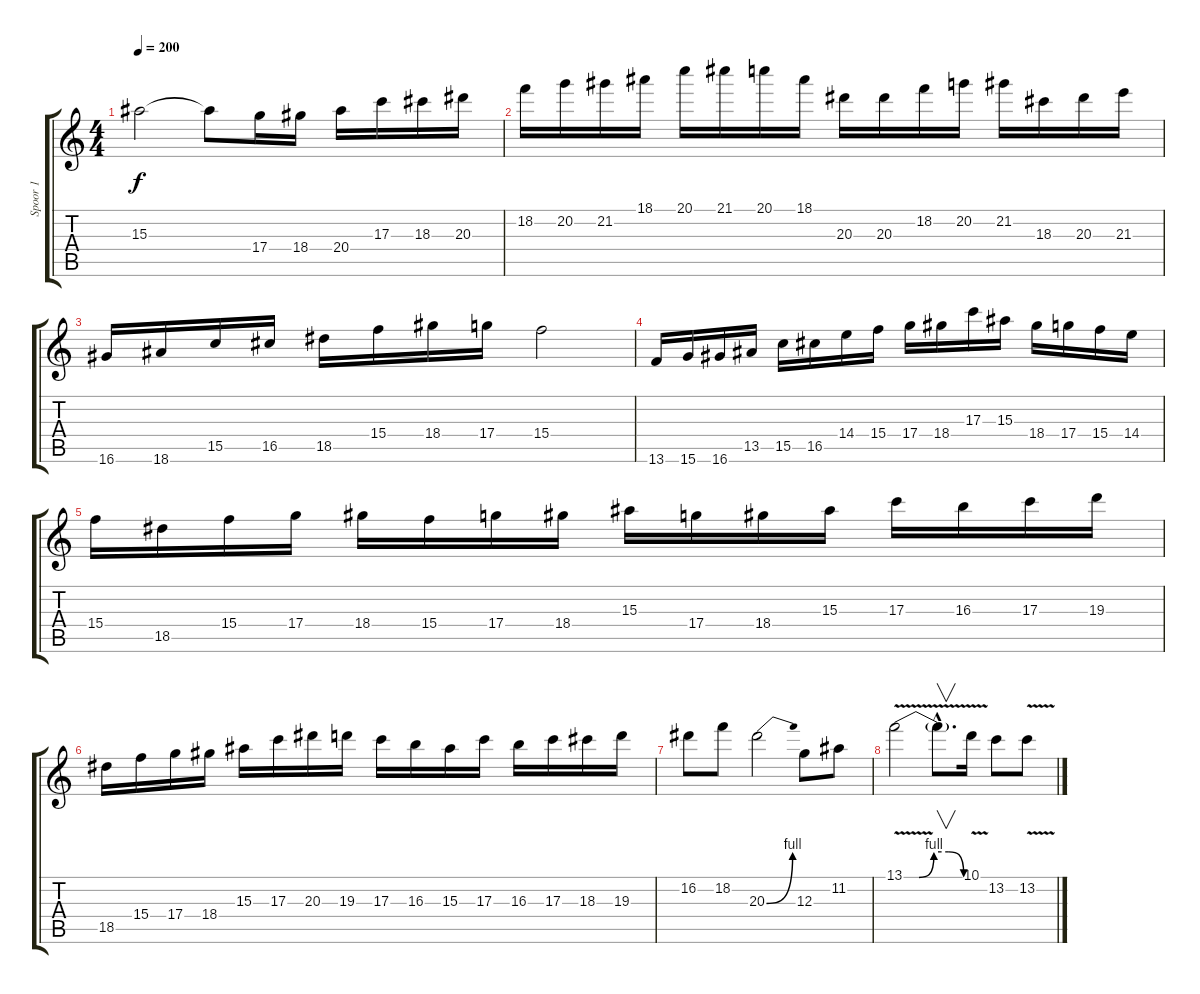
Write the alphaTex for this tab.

\track ("Spoor 1" "Spoor 1") {instrument distortionguitar}
\staff {score tabs}
\tuning (E4 B3 G3 D3 A2 E2) {hide}
\ts (4 4)
\tempo 200
\clef g2
\ks c
15.3{t}.2{dy f} 15.3{t}.8 17.4.16 18.4.16 20.4.16 17.3.16 18.3.16 20.3.16 |
18.2.16 20.2.16 21.2.16 18.1.16 20.1.16 21.1.16 20.1.16 18.1.16 20.3.16 20.3.16 18.2.16 20.2.16 21.2.16 18.3.16 20.3.16 21.3.16 |
16.6.16 18.6.16 15.5.16 16.5.16 18.5.16 15.4.16 18.4.16 17.4.16 15.4.2 |
13.6.16 15.6.16 16.6.16 13.5.16 15.5.16 16.5.16 14.4.16 15.4.16 17.4.16 18.4.16 17.3.16 15.3.16 18.4.16 17.4.16 15.4.16 14.4.16 |
15.4.16 18.5.16 15.4.16 17.4.16 18.4.16 15.4.16 17.4.16 18.4.16 15.3.16 17.4.16 18.4.16 15.3.16 17.3.16 16.3.16 17.3.16 19.3.16 |
18.5.16 15.4.16 17.4.16 18.4.16 15.3.16 17.3.16 20.3.16 19.3.16 17.3.16 16.3.16 15.3.16 17.3.16 16.3.16 17.3.16 18.3.16 19.3.16 |
16.2.8 18.2.8 20.3{be (bend 0 0 60 4)}.2 12.3.8 11.2.8 |
13.1{be (custom 0 0 15 0 30 4 45 4 60 0) v}.2 13.1{hac t}.8{v d} 10.1{v}.16 13.2.8 13.2{v}.8
